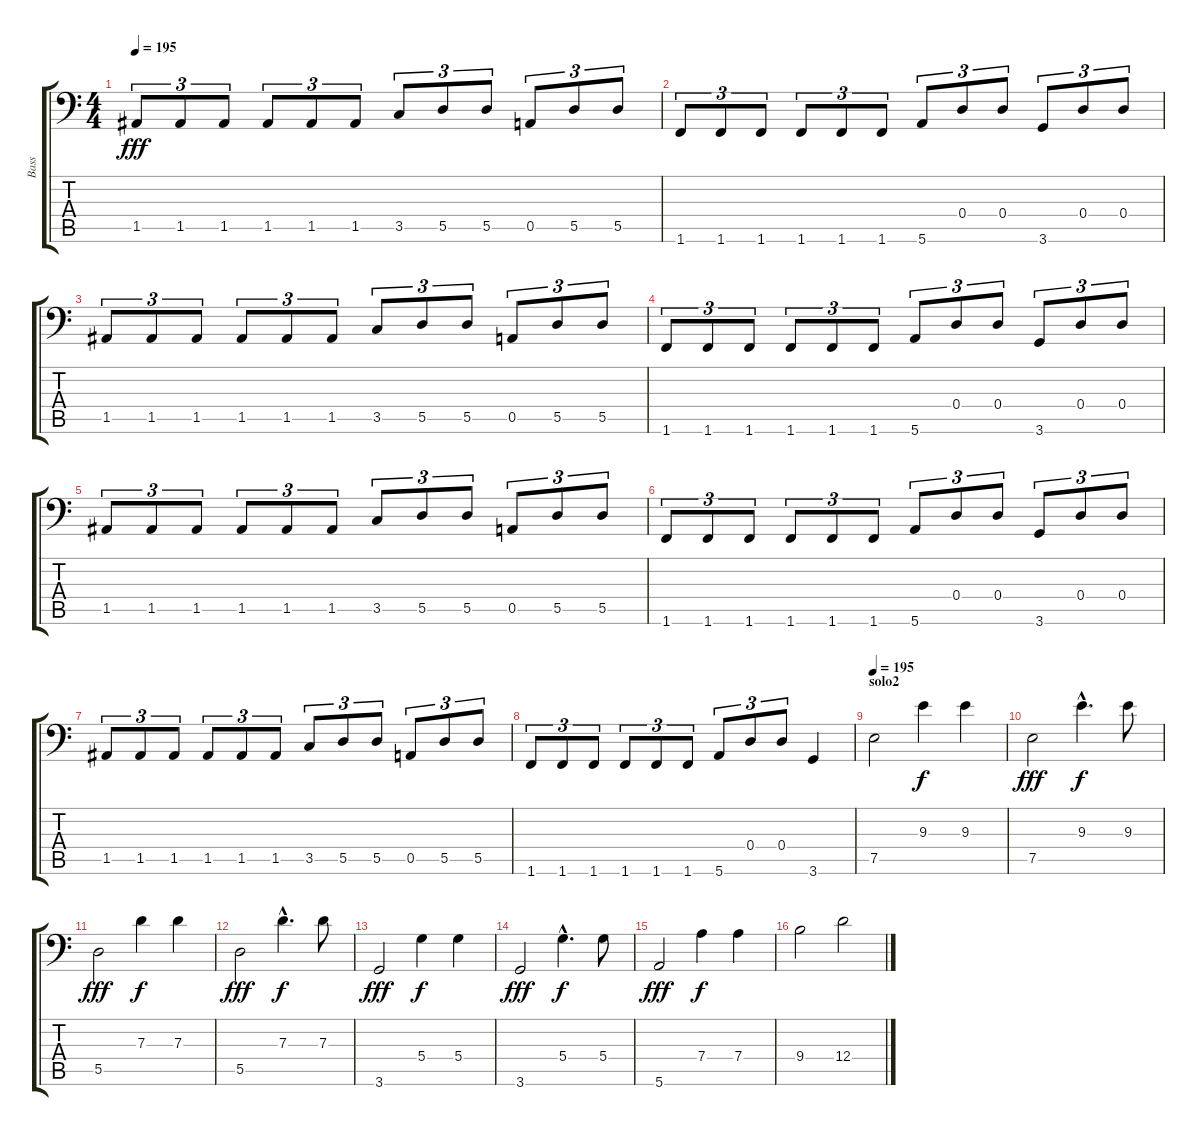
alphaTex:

\track ("Bass" "Bass") {instrument electricbassfinger}
\staff {score tabs}
\tuning (E3 B2 G2 D2 A1 E1) {hide}
\ts (4 4)
\tempo 195
\clef f4
\ks c
1.5.8{tu (3 2) dy fff} 1.5.8{tu (3 2)} 1.5.8{tu (3 2)} 1.5.8{tu (3 2)} 1.5.8{tu (3 2)} 1.5.8{tu (3 2)} 3.5.8{tu (3 2)} 5.5.8{tu (3 2)} 5.5.8{tu (3 2)} 0.5.8{tu (3 2)} 5.5.8{tu (3 2)} 5.5.8{tu (3 2)} |
1.6.8{tu (3 2)} 1.6.8{tu (3 2)} 1.6.8{tu (3 2)} 1.6.8{tu (3 2)} 1.6.8{tu (3 2)} 1.6.8{tu (3 2)} 5.6.8{tu (3 2)} 0.4.8{tu (3 2)} 0.4.8{tu (3 2)} 3.6.8{tu (3 2)} 0.4.8{tu (3 2)} 0.4.8{tu (3 2)} |
1.5.8{tu (3 2)} 1.5.8{tu (3 2)} 1.5.8{tu (3 2)} 1.5.8{tu (3 2)} 1.5.8{tu (3 2)} 1.5.8{tu (3 2)} 3.5.8{tu (3 2)} 5.5.8{tu (3 2)} 5.5.8{tu (3 2)} 0.5.8{tu (3 2)} 5.5.8{tu (3 2)} 5.5.8{tu (3 2)} |
1.6.8{tu (3 2)} 1.6.8{tu (3 2)} 1.6.8{tu (3 2)} 1.6.8{tu (3 2)} 1.6.8{tu (3 2)} 1.6.8{tu (3 2)} 5.6.8{tu (3 2)} 0.4.8{tu (3 2)} 0.4.8{tu (3 2)} 3.6.8{tu (3 2)} 0.4.8{tu (3 2)} 0.4.8{tu (3 2)} |
1.5.8{tu (3 2)} 1.5.8{tu (3 2)} 1.5.8{tu (3 2)} 1.5.8{tu (3 2)} 1.5.8{tu (3 2)} 1.5.8{tu (3 2)} 3.5.8{tu (3 2)} 5.5.8{tu (3 2)} 5.5.8{tu (3 2)} 0.5.8{tu (3 2)} 5.5.8{tu (3 2)} 5.5.8{tu (3 2)} |
1.6.8{tu (3 2)} 1.6.8{tu (3 2)} 1.6.8{tu (3 2)} 1.6.8{tu (3 2)} 1.6.8{tu (3 2)} 1.6.8{tu (3 2)} 5.6.8{tu (3 2)} 0.4.8{tu (3 2)} 0.4.8{tu (3 2)} 3.6.8{tu (3 2)} 0.4.8{tu (3 2)} 0.4.8{tu (3 2)} |
1.5.8{tu (3 2)} 1.5.8{tu (3 2)} 1.5.8{tu (3 2)} 1.5.8{tu (3 2)} 1.5.8{tu (3 2)} 1.5.8{tu (3 2)} 3.5.8{tu (3 2)} 5.5.8{tu (3 2)} 5.5.8{tu (3 2)} 0.5.8{tu (3 2)} 5.5.8{tu (3 2)} 5.5.8{tu (3 2)} |
1.6.8{tu (3 2)} 1.6.8{tu (3 2)} 1.6.8{tu (3 2)} 1.6.8{tu (3 2)} 1.6.8{tu (3 2)} 1.6.8{tu (3 2)} 5.6.8{tu (3 2)} 0.4.8{tu (3 2)} 0.4.8{tu (3 2)} 3.6.4 |
\section ("" "solo2")
\tempo 195
7.5.2 9.3.4{dy f} 9.3.4 |
7.5.2{dy fff} 9.3{hac}.4{d dy f} 9.3.8 |
5.5.2{dy fff} 7.3.4{dy f} 7.3.4 |
5.5.2{dy fff} 7.3{hac}.4{d dy f} 7.3.8 |
3.6.2{dy fff} 5.4.4{dy f} 5.4.4 |
3.6.2{dy fff} 5.4{hac}.4{d dy f} 5.4.8 |
5.6.2{dy fff} 7.4.4{dy f} 7.4.4 |
9.4.2 12.4.2
